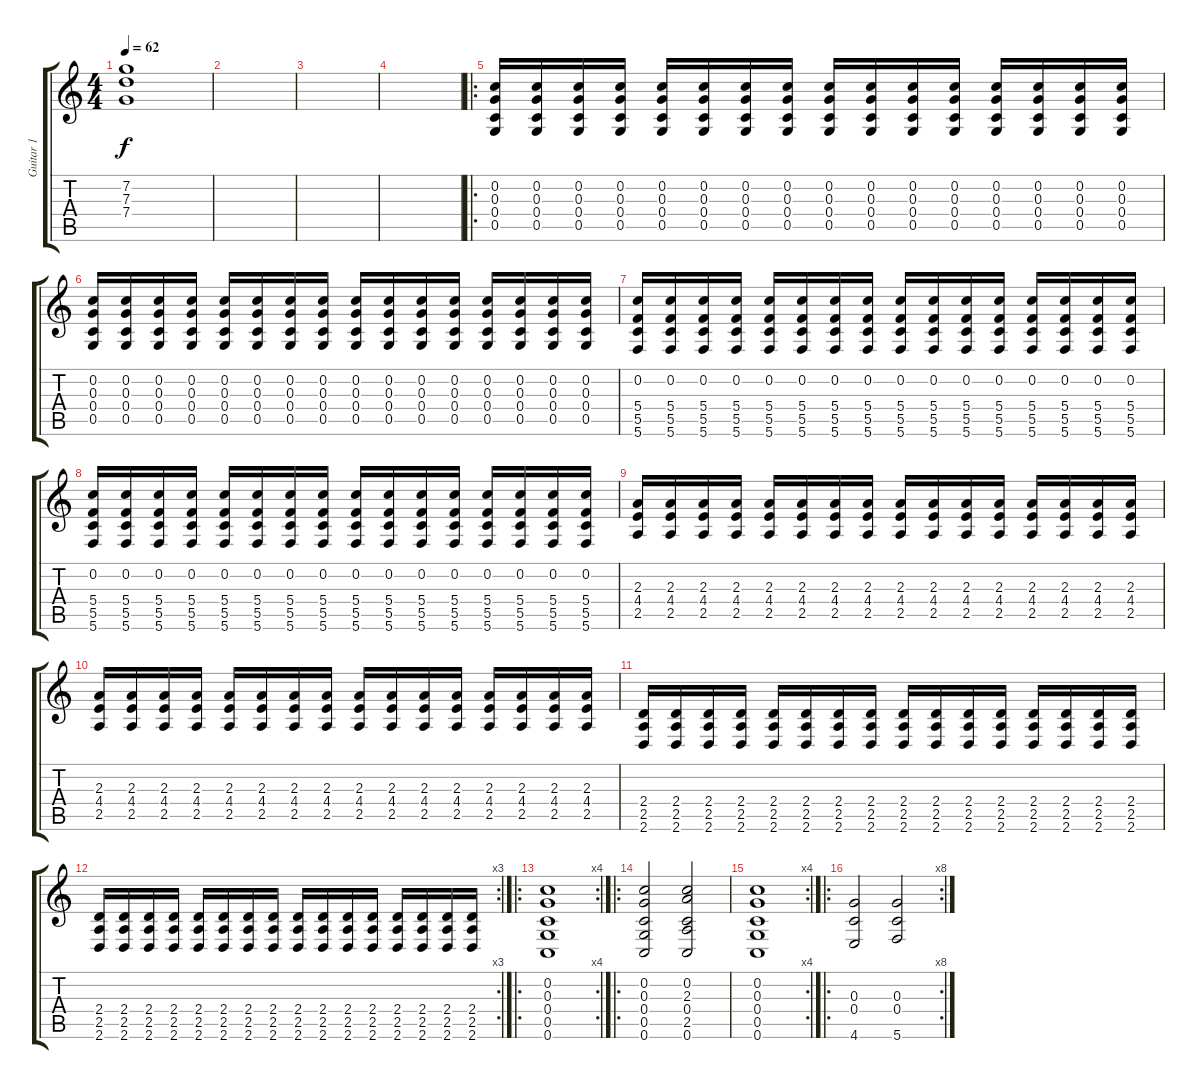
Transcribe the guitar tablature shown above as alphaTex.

\track ("Guitar 1" "Guitar 1") {instrument distortionguitar}
\staff {score tabs}
\tuning (E4 C4 G3 C3 G2 C2) {hide}
\ts (4 4)
\tempo 62
\clef g2
\ks c
(7.2{t} 7.3{t} 7.4{t}).1{dy f} |
|
|
|
\ro
(0.2 0.3 0.4 0.5).16 (0.2 0.3 0.4 0.5).16 (0.2 0.3 0.4 0.5).16 (0.2 0.3 0.4 0.5).16 (0.2 0.3 0.4 0.5).16 (0.2 0.3 0.4 0.5).16 (0.2 0.3 0.4 0.5).16 (0.2 0.3 0.4 0.5).16 (0.2 0.3 0.4 0.5).16 (0.2 0.3 0.4 0.5).16 (0.2 0.3 0.4 0.5).16 (0.2 0.3 0.4 0.5).16 (0.2 0.3 0.4 0.5).16 (0.2 0.3 0.4 0.5).16 (0.2 0.3 0.4 0.5).16 (0.2 0.3 0.4 0.5).16 |
(0.2 0.3 0.4 0.5).16 (0.2 0.3 0.4 0.5).16 (0.2 0.3 0.4 0.5).16 (0.2 0.3 0.4 0.5).16 (0.2 0.3 0.4 0.5).16 (0.2 0.3 0.4 0.5).16 (0.2 0.3 0.4 0.5).16 (0.2 0.3 0.4 0.5).16 (0.2 0.3 0.4 0.5).16 (0.2 0.3 0.4 0.5).16 (0.2 0.3 0.4 0.5).16 (0.2 0.3 0.4 0.5).16 (0.2 0.3 0.4 0.5).16 (0.2 0.3 0.4 0.5).16 (0.2 0.3 0.4 0.5).16 (0.2 0.3 0.4 0.5).16 |
(0.2 5.4 5.5 5.6).16 (0.2 5.4 5.5 5.6).16 (0.2 5.4 5.5 5.6).16 (0.2 5.4 5.5 5.6).16 (0.2 5.4 5.5 5.6).16 (0.2 5.4 5.5 5.6).16 (0.2 5.4 5.5 5.6).16 (0.2 5.4 5.5 5.6).16 (0.2 5.4 5.5 5.6).16 (0.2 5.4 5.5 5.6).16 (0.2 5.4 5.5 5.6).16 (0.2 5.4 5.5 5.6).16 (0.2 5.4 5.5 5.6).16 (0.2 5.4 5.5 5.6).16 (0.2 5.4 5.5 5.6).16 (0.2 5.4 5.5 5.6).16 |
(0.2 5.4 5.5 5.6).16 (0.2 5.4 5.5 5.6).16 (0.2 5.4 5.5 5.6).16 (0.2 5.4 5.5 5.6).16 (0.2 5.4 5.5 5.6).16 (0.2 5.4 5.5 5.6).16 (0.2 5.4 5.5 5.6).16 (0.2 5.4 5.5 5.6).16 (0.2 5.4 5.5 5.6).16 (0.2 5.4 5.5 5.6).16 (0.2 5.4 5.5 5.6).16 (0.2 5.4 5.5 5.6).16 (0.2 5.4 5.5 5.6).16 (0.2 5.4 5.5 5.6).16 (0.2 5.4 5.5 5.6).16 (0.2 5.4 5.5 5.6).16 |
(2.3 4.4 2.5).16 (2.3 4.4 2.5).16 (2.3 4.4 2.5).16 (2.3 4.4 2.5).16 (2.3 4.4 2.5).16 (2.3 4.4 2.5).16 (2.3 4.4 2.5).16 (2.3 4.4 2.5).16 (2.3 4.4 2.5).16 (2.3 4.4 2.5).16 (2.3 4.4 2.5).16 (2.3 4.4 2.5).16 (2.3 4.4 2.5).16 (2.3 4.4 2.5).16 (2.3 4.4 2.5).16 (2.3 4.4 2.5).16 |
(2.3 4.4 2.5).16 (2.3 4.4 2.5).16 (2.3 4.4 2.5).16 (2.3 4.4 2.5).16 (2.3 4.4 2.5).16 (2.3 4.4 2.5).16 (2.3 4.4 2.5).16 (2.3 4.4 2.5).16 (2.3 4.4 2.5).16 (2.3 4.4 2.5).16 (2.3 4.4 2.5).16 (2.3 4.4 2.5).16 (2.3 4.4 2.5).16 (2.3 4.4 2.5).16 (2.3 4.4 2.5).16 (2.3 4.4 2.5).16 |
(2.4 2.5 2.6).16 (2.4 2.5 2.6).16 (2.4 2.5 2.6).16 (2.4 2.5 2.6).16 (2.4 2.5 2.6).16 (2.4 2.5 2.6).16 (2.4 2.5 2.6).16 (2.4 2.5 2.6).16 (2.4 2.5 2.6).16 (2.4 2.5 2.6).16 (2.4 2.5 2.6).16 (2.4 2.5 2.6).16 (2.4 2.5 2.6).16 (2.4 2.5 2.6).16 (2.4 2.5 2.6).16 (2.4 2.5 2.6).16 |
\rc 3
(2.4 2.5 2.6).16 (2.4 2.5 2.6).16 (2.4 2.5 2.6).16 (2.4 2.5 2.6).16 (2.4 2.5 2.6).16 (2.4 2.5 2.6).16 (2.4 2.5 2.6).16 (2.4 2.5 2.6).16 (2.4 2.5 2.6).16 (2.4 2.5 2.6).16 (2.4 2.5 2.6).16 (2.4 2.5 2.6).16 (2.4 2.5 2.6).16 (2.4 2.5 2.6).16 (2.4 2.5 2.6).16 (2.4 2.5 2.6).16 |
\ro
\rc 4
(0.2 0.3 0.4 0.5 0.6).1 |
\ro
(0.2 0.3 0.4 0.5 0.6).2 (0.2 2.3 0.4 2.5 0.6).2 |
\rc 4
(0.2 0.3 0.4 0.5 0.6).1 |
\ro
\rc 8
(0.3 0.4 4.6).2 (0.3 0.4 5.6).2
